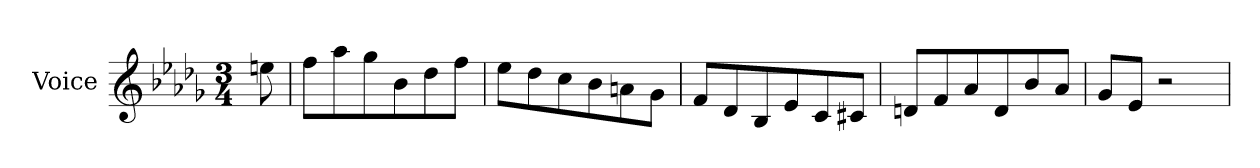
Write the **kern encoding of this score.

**kern
*part1
*staff1
*I"Voice
*I'Voice
*clefG2
*k[b-e-a-d-g-]
*M3/4
=
8een\
=1
8ff\L
8aa-\
8gg-\
8b-\
8dd-\
8ff\J
=2
8ee-\L
8dd-\
8cc\
8b-\
8an\
8g-\J
=3
8f/L
8d-/
8B-/
8e-/
8c/
8c#X/J
=4
8dn/L
8f/
8a-/
8d/
8b-/
8a-/J
=5
8g-/L
8e-/J
2rcc
=
*-
